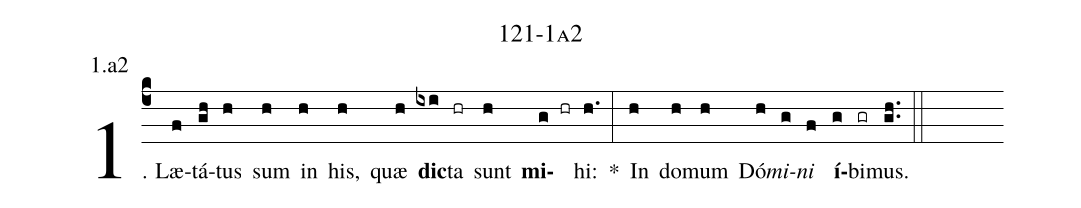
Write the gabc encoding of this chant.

name: 121-1a2;
annotation: 1.a2;
%%
(c4)1. Læ(f)tá(gh)tus(h) sum(h) in(h) his,(h) quæ(h) <b>dic</b>(ixi)ta(hr) sunt(h) <b>mi</b>(g hr)hi:(h.) *(:) In(h) do(h)mum(h) Dó(h)<i>mi</i>(g)<i>ni</i>(f) <b>í</b>(g)bi(gr)mus.(gh..) (::)
